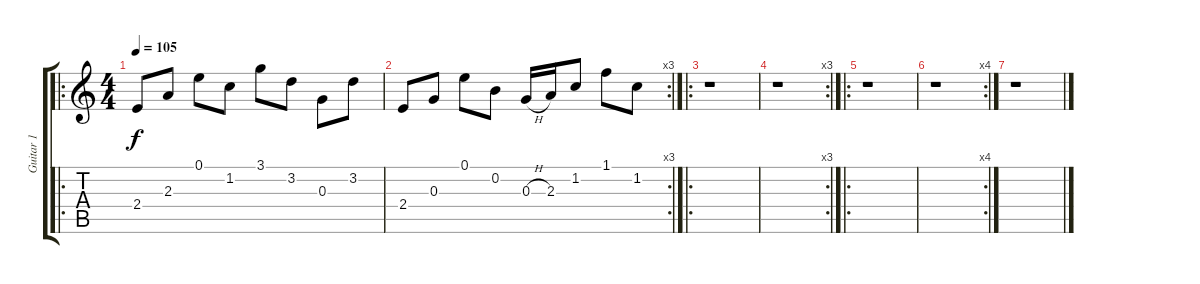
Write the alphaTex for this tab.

\track ("Guitar 1" "Guitar 1") {instrument electricguitarclean}
\staff {score tabs}
\tuning (E4 B3 G3 D3 A2 E2) {hide}
\ro
\ts (4 4)
\tempo 105
\clef g2
\ks c
2.4.8{dy f} 2.3.8 0.1.8 1.2.8 3.1.8 3.2.8 0.3.8 3.2.8 |
\rc 3
2.4.8 0.3.8 0.1.8 0.2.8 0.3{h}.16 2.3.16 1.2.8 1.1.8 1.2.8 |
\ro
r.1 |
\rc 3
r.1 |
\ro
r.1 |
\rc 4
r.1 |
r.1
